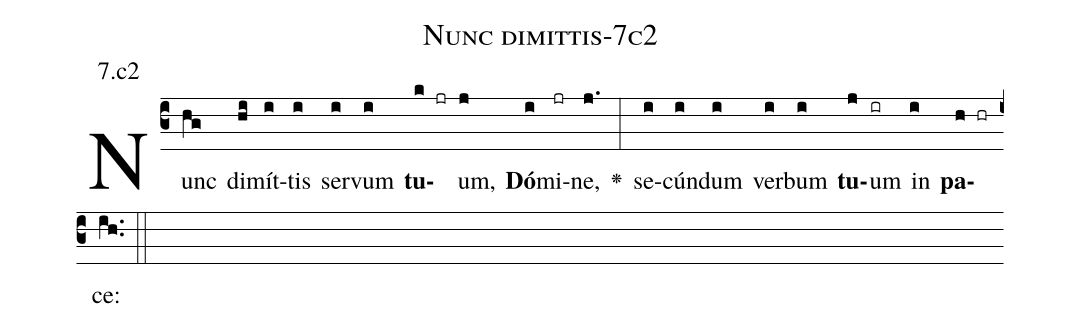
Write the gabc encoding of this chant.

name: Nunc dimittis-7c2;
annotation: 7.c2;
%%
(c3)Nunc(hg) di(hi)mít(i)tis(i) ser(i)vum(i) <b>tu</b>(k jr)um,(j) <b>Dó</b>(i)mi(jr)ne,(j.) <v>\greheightstar</v>(:) se(i)cún(i)dum(i) ver(i)bum(i) <b>tu</b>(j)um(ir) in(i) <b>pa</b>(h hr)ce:(ih..) (::)


%E(i) u(i) o(j) u(i) a(h) e.(ih..) (::)
